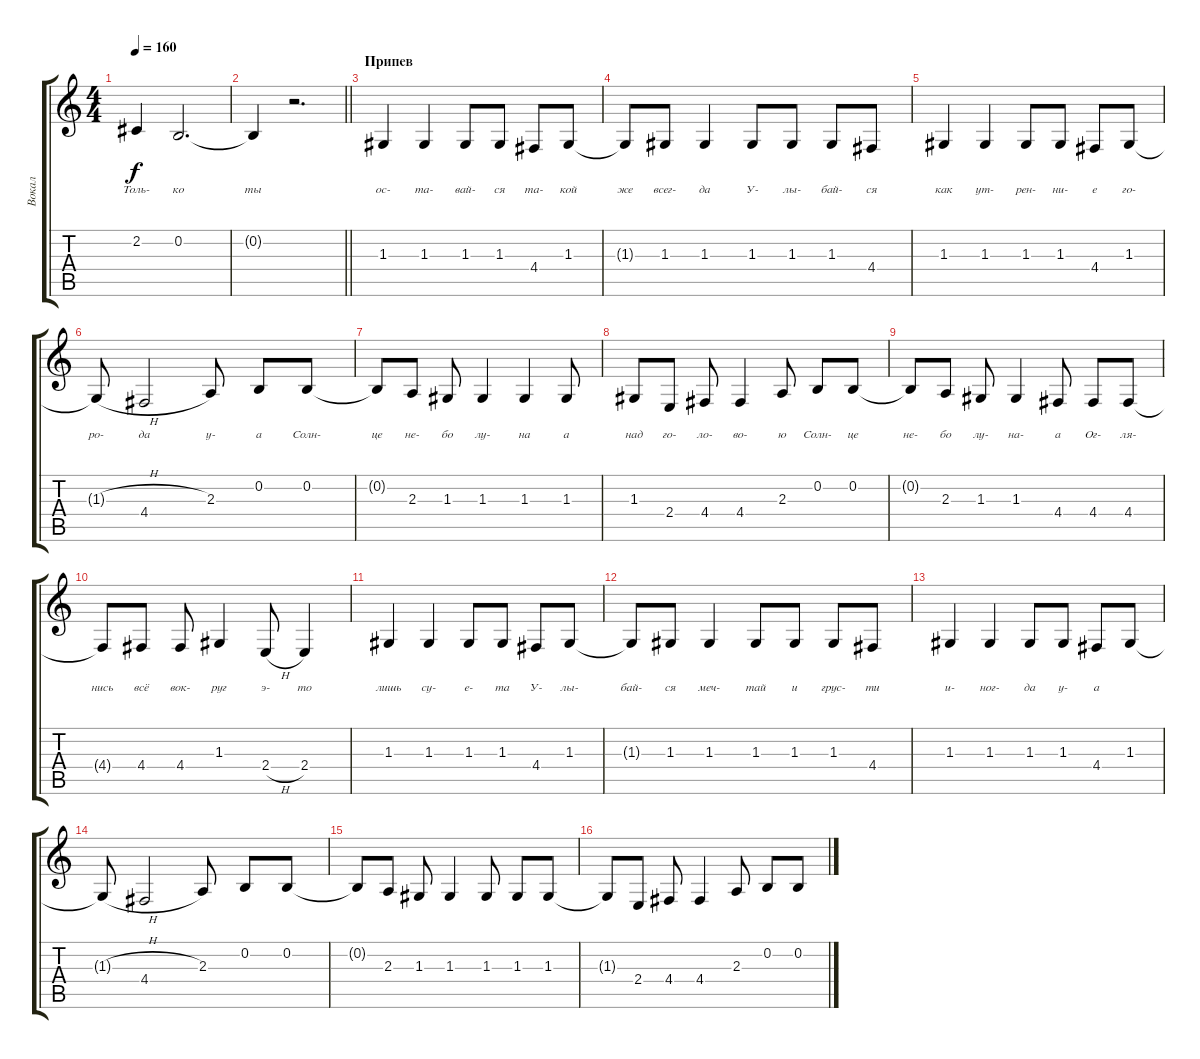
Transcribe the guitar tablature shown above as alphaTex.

\track ("Вокал" "Вокал") {instrument lead2sawtooth}
\staff {score tabs}
\tuning (E4 B3 G3 D3 A2 E2) {hide}
\ts (4 4)
\tempo 160
\clef g2
\ks c
2.2{t}.4{lyrics (0 "Толь-") lyrics (1 "") lyrics (2 "") lyrics (3 "") lyrics (4 "") dy f} 0.2.2{d lyrics (0 "ко") lyrics (1 "") lyrics (2 "") lyrics (3 "") lyrics (4 "")} |
\barLineRight lightlight
0.2{t}.4{lyrics (0 "ты") lyrics (1 "") lyrics (2 "") lyrics (3 "") lyrics (4 "")} r.2{d} |
\section ("" "Припев")
1.3.4{lyrics (0 "ос-") lyrics (1 "") lyrics (2 "") lyrics (3 "") lyrics (4 "")} 1.3.4{lyrics (0 "та-") lyrics (1 "") lyrics (2 "") lyrics (3 "") lyrics (4 "")} 1.3.8{lyrics (0 "вай-") lyrics (1 "") lyrics (2 "") lyrics (3 "") lyrics (4 "")} 1.3.8{lyrics (0 "ся") lyrics (1 "") lyrics (2 "") lyrics (3 "") lyrics (4 "")} 4.4.8{lyrics (0 "та-") lyrics (1 "") lyrics (2 "") lyrics (3 "") lyrics (4 "")} 1.3.8{lyrics (0 "кой") lyrics (1 "") lyrics (2 "") lyrics (3 "") lyrics (4 "")} |
1.3{t}.8{lyrics (0 "же") lyrics (1 "") lyrics (2 "") lyrics (3 "") lyrics (4 "")} 1.3.8{lyrics (0 "всег-") lyrics (1 "") lyrics (2 "") lyrics (3 "") lyrics (4 "")} 1.3.4{lyrics (0 "да") lyrics (1 "") lyrics (2 "") lyrics (3 "") lyrics (4 "")} 1.3.8{lyrics (0 "У-") lyrics (1 "") lyrics (2 "") lyrics (3 "") lyrics (4 "")} 1.3.8{lyrics (0 "лы-") lyrics (1 "") lyrics (2 "") lyrics (3 "") lyrics (4 "")} 1.3.8{lyrics (0 "бай-") lyrics (1 "") lyrics (2 "") lyrics (3 "") lyrics (4 "")} 4.4.8{lyrics (0 "ся") lyrics (1 "") lyrics (2 "") lyrics (3 "") lyrics (4 "")} |
1.3.4{lyrics (0 "как") lyrics (1 "") lyrics (2 "") lyrics (3 "") lyrics (4 "")} 1.3.4{lyrics (0 "ут-") lyrics (1 "") lyrics (2 "") lyrics (3 "") lyrics (4 "")} 1.3.8{lyrics (0 "рен-") lyrics (1 "") lyrics (2 "") lyrics (3 "") lyrics (4 "")} 1.3.8{lyrics (0 "ни-") lyrics (1 "") lyrics (2 "") lyrics (3 "") lyrics (4 "")} 4.4.8{lyrics (0 "е") lyrics (1 "") lyrics (2 "") lyrics (3 "") lyrics (4 "")} 1.3.8{lyrics (0 "го-") lyrics (1 "") lyrics (2 "") lyrics (3 "") lyrics (4 "")} |
1.3{h t}.8{lyrics (0 "ро-") lyrics (1 "") lyrics (2 "") lyrics (3 "") lyrics (4 "")} 4.4.2{lyrics (0 "да") lyrics (1 "") lyrics (2 "") lyrics (3 "") lyrics (4 "")} 2.3.8{lyrics (0 "у-") lyrics (1 "") lyrics (2 "") lyrics (3 "") lyrics (4 "")} 0.2.8{lyrics (0 "а") lyrics (1 "") lyrics (2 "") lyrics (3 "") lyrics (4 "")} 0.2.8{lyrics (0 "Солн-") lyrics (1 "") lyrics (2 "") lyrics (3 "") lyrics (4 "")} |
0.2{t}.8{lyrics (0 "це") lyrics (1 "") lyrics (2 "") lyrics (3 "") lyrics (4 "")} 2.3.8{lyrics (0 "не-") lyrics (1 "") lyrics (2 "") lyrics (3 "") lyrics (4 "")} 1.3.8{lyrics (0 "бо") lyrics (1 "") lyrics (2 "") lyrics (3 "") lyrics (4 "")} 1.3.4{lyrics (0 "лу-") lyrics (1 "") lyrics (2 "") lyrics (3 "") lyrics (4 "")} 1.3.4{lyrics (0 "на") lyrics (1 "") lyrics (2 "") lyrics (3 "") lyrics (4 "")} 1.3.8{lyrics (0 "а") lyrics (1 "") lyrics (2 "") lyrics (3 "") lyrics (4 "")} |
1.3.8{lyrics (0 "над") lyrics (1 "") lyrics (2 "") lyrics (3 "") lyrics (4 "")} 2.4.8{lyrics (0 "го-") lyrics (1 "") lyrics (2 "") lyrics (3 "") lyrics (4 "")} 4.4.8{lyrics (0 "ло-") lyrics (1 "") lyrics (2 "") lyrics (3 "") lyrics (4 "")} 4.4.4{lyrics (0 "во-") lyrics (1 "") lyrics (2 "") lyrics (3 "") lyrics (4 "")} 2.3.8{lyrics (0 "ю") lyrics (1 "") lyrics (2 "") lyrics (3 "") lyrics (4 "")} 0.2.8{lyrics (0 "Солн-") lyrics (1 "") lyrics (2 "") lyrics (3 "") lyrics (4 "")} 0.2.8{lyrics (0 "це") lyrics (1 "") lyrics (2 "") lyrics (3 "") lyrics (4 "")} |
0.2{t}.8{lyrics (0 "не-") lyrics (1 "") lyrics (2 "") lyrics (3 "") lyrics (4 "")} 2.3.8{lyrics (0 "бо") lyrics (1 "") lyrics (2 "") lyrics (3 "") lyrics (4 "")} 1.3.8{lyrics (0 "лу-") lyrics (1 "") lyrics (2 "") lyrics (3 "") lyrics (4 "")} 1.3.4{lyrics (0 "на-") lyrics (1 "") lyrics (2 "") lyrics (3 "") lyrics (4 "")} 4.4.8{lyrics (0 "а") lyrics (1 "") lyrics (2 "") lyrics (3 "") lyrics (4 "")} 4.4.8{lyrics (0 "Ог-") lyrics (1 "") lyrics (2 "") lyrics (3 "") lyrics (4 "")} 4.4.8{lyrics (0 "ля-") lyrics (1 "") lyrics (2 "") lyrics (3 "") lyrics (4 "")} |
4.4{t}.8{lyrics (0 "нись") lyrics (1 "") lyrics (2 "") lyrics (3 "") lyrics (4 "")} 4.4.8{lyrics (0 "всё") lyrics (1 "") lyrics (2 "") lyrics (3 "") lyrics (4 "")} 4.4.8{lyrics (0 "вок-") lyrics (1 "") lyrics (2 "") lyrics (3 "") lyrics (4 "")} 1.3.4{lyrics (0 "руг") lyrics (1 "") lyrics (2 "") lyrics (3 "") lyrics (4 "")} 2.4{h}.8{lyrics (0 "э-") lyrics (1 "") lyrics (2 "") lyrics (3 "") lyrics (4 "")} 2.4.4{lyrics (0 "то") lyrics (1 "") lyrics (2 "") lyrics (3 "") lyrics (4 "")} |
1.3.4{lyrics (0 "лишь") lyrics (1 "") lyrics (2 "") lyrics (3 "") lyrics (4 "")} 1.3.4{lyrics (0 "су-") lyrics (1 "") lyrics (2 "") lyrics (3 "") lyrics (4 "")} 1.3.8{lyrics (0 "е-") lyrics (1 "") lyrics (2 "") lyrics (3 "") lyrics (4 "")} 1.3.8{lyrics (0 "та") lyrics (1 "") lyrics (2 "") lyrics (3 "") lyrics (4 "")} 4.4.8{lyrics (0 "У-") lyrics (1 "") lyrics (2 "") lyrics (3 "") lyrics (4 "")} 1.3.8{lyrics (0 "лы-") lyrics (1 "") lyrics (2 "") lyrics (3 "") lyrics (4 "")} |
1.3{t}.8{lyrics (0 "бай-") lyrics (1 "") lyrics (2 "") lyrics (3 "") lyrics (4 "")} 1.3.8{lyrics (0 "ся") lyrics (1 "") lyrics (2 "") lyrics (3 "") lyrics (4 "")} 1.3.4{lyrics (0 "меч-") lyrics (1 "") lyrics (2 "") lyrics (3 "") lyrics (4 "")} 1.3.8{lyrics (0 "тай") lyrics (1 "") lyrics (2 "") lyrics (3 "") lyrics (4 "")} 1.3.8{lyrics (0 "и") lyrics (1 "") lyrics (2 "") lyrics (3 "") lyrics (4 "")} 1.3.8{lyrics (0 "грус-") lyrics (1 "") lyrics (2 "") lyrics (3 "") lyrics (4 "")} 4.4.8{lyrics (0 "ти") lyrics (1 "") lyrics (2 "") lyrics (3 "") lyrics (4 "")} |
1.3.4{lyrics (0 "и-") lyrics (1 "") lyrics (2 "") lyrics (3 "") lyrics (4 "")} 1.3.4{lyrics (0 "ног-") lyrics (1 "") lyrics (2 "") lyrics (3 "") lyrics (4 "")} 1.3.8{lyrics (0 "да") lyrics (1 "") lyrics (2 "") lyrics (3 "") lyrics (4 "")} 1.3.8{lyrics (0 "у-") lyrics (1 "") lyrics (2 "") lyrics (3 "") lyrics (4 "")} 4.4.8{lyrics (0 "а") lyrics (1 "") lyrics (2 "") lyrics (3 "") lyrics (4 "")} 1.3.8 |
1.3{h t}.8 4.4.2 2.3.8 0.2.8 0.2.8 |
0.2{t}.8 2.3.8 1.3.8 1.3.4 1.3.8 1.3.8 1.3.8 |
1.3{t}.8 2.4.8 4.4.8 4.4.4 2.3.8 0.2.8 0.2.8
